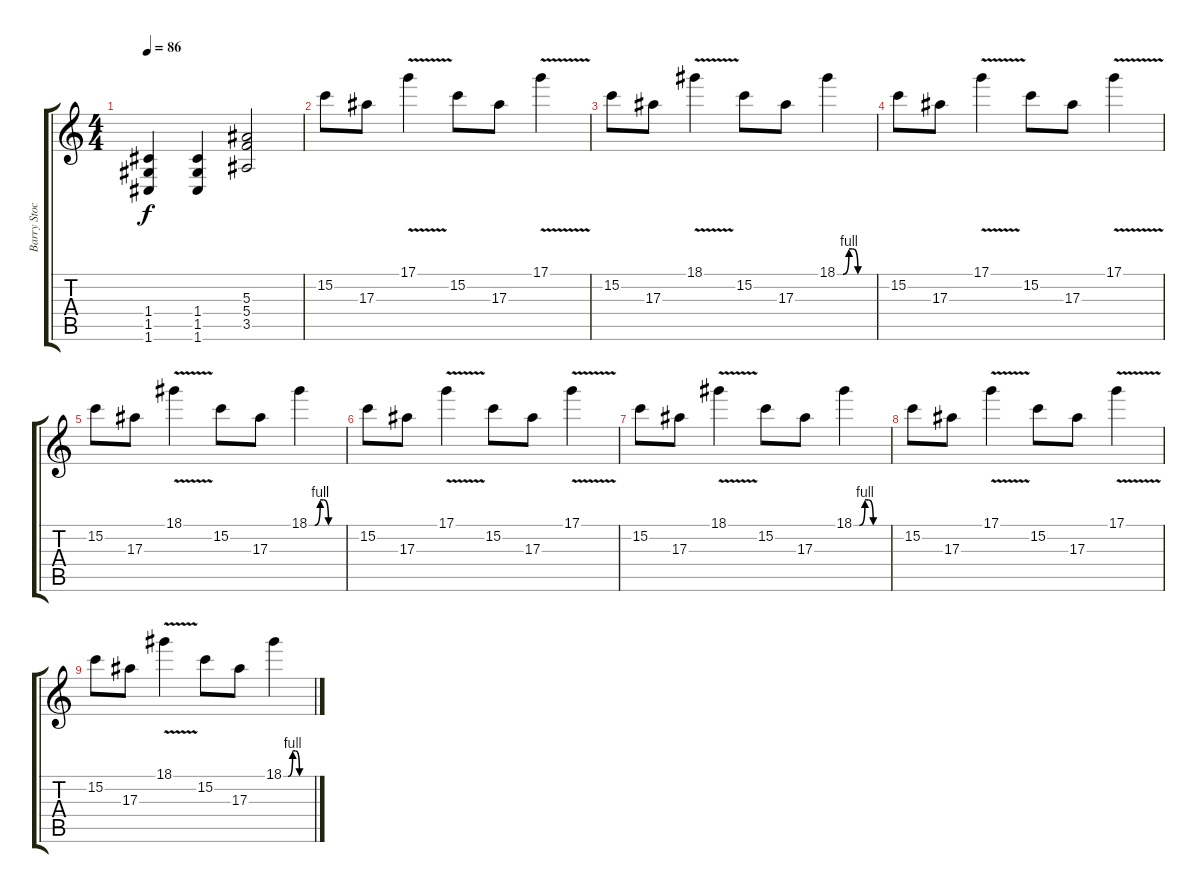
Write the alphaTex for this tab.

\track ("Barry Stock" "Barry Stoc") {instrument overdrivenguitar}
\staff {score tabs}
\tuning (D4 A3 F3 C3 G2 C2) {hide}
\ts (4 4)
\tempo 86
\clef g2
\ks c
(1.4 1.5 1.6).4{dy f} (1.4 1.5 1.6).4 (5.3 5.4 3.5).2 |
15.2.8 17.3.8 17.1{v}.4 15.2.8 17.3.8 17.1{v}.4 |
15.2.8 17.3.8 18.1{v}.4 15.2.8 17.3.8 18.1{be (custom 0 0 10 0 20 4 26 4 35 0 60 0)}.4 |
15.2.8 17.3.8 17.1{v}.4 15.2.8 17.3.8 17.1{v}.4 |
15.2.8 17.3.8 18.1{v}.4 15.2.8 17.3.8 18.1{be (custom 0 0 10 0 20 4 26 4 35 0 60 0)}.4 |
15.2.8 17.3.8 17.1{v}.4 15.2.8 17.3.8 17.1{v}.4 |
15.2.8 17.3.8 18.1{v}.4 15.2.8 17.3.8 18.1{be (custom 0 0 10 0 20 4 26 4 35 0 60 0)}.4 |
15.2.8 17.3.8 17.1{v}.4 15.2.8 17.3.8 17.1{v}.4 |
15.2.8 17.3.8 18.1{v}.4 15.2.8 17.3.8 18.1{be (custom 0 0 10 0 20 4 26 4 35 0 60 0)}.4
